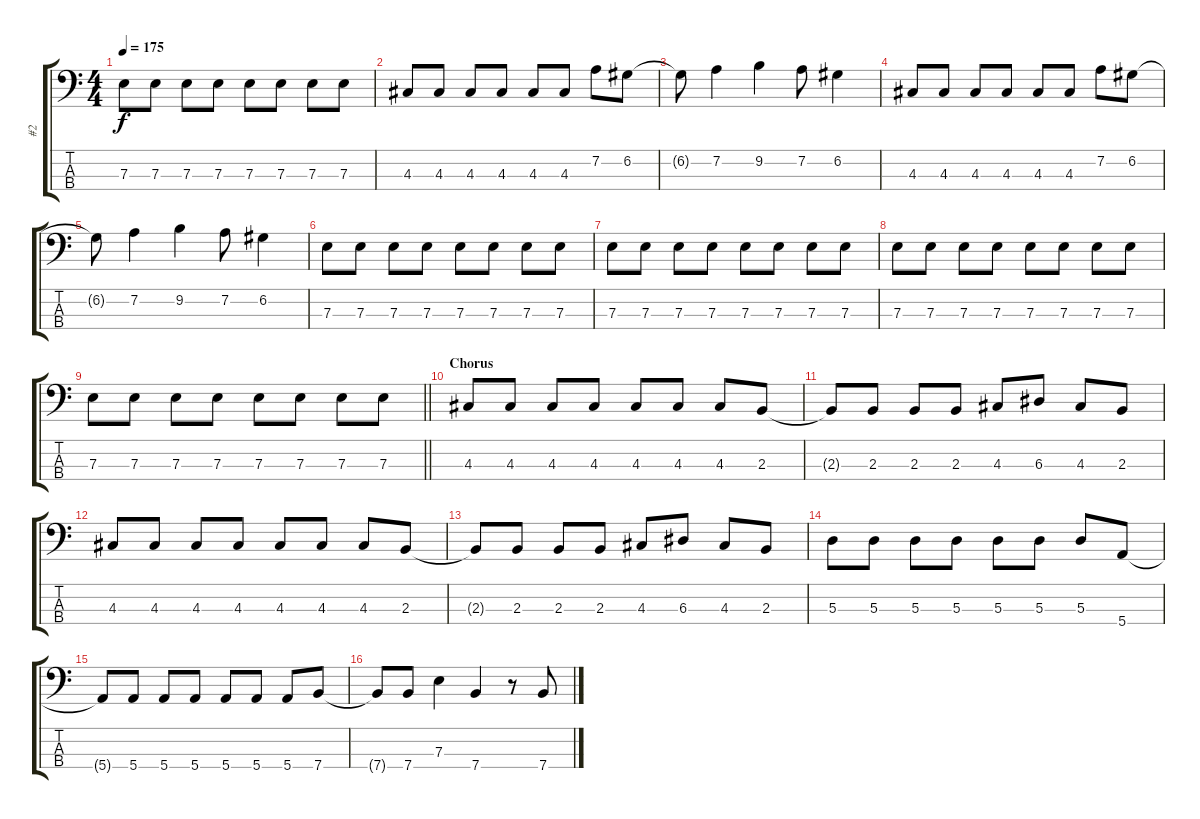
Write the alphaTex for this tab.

\track ("#2" "#2") {instrument electricbasspick}
\staff {score tabs}
\tuning (G2 D2 A1 E1) {hide}
\ts (4 4)
\tempo 175
\clef f4
\ks c
7.3.8{dy f} 7.3.8 7.3.8 7.3.8 7.3.8 7.3.8 7.3.8 7.3.8 |
4.3.8 4.3.8 4.3.8 4.3.8 4.3.8 4.3.8 7.2.8 6.2.8 |
6.2{t}.8 7.2.4 9.2.4 7.2.8 6.2.4 |
4.3.8 4.3.8 4.3.8 4.3.8 4.3.8 4.3.8 7.2.8 6.2.8 |
6.2{t}.8 7.2.4 9.2.4 7.2.8 6.2.4 |
7.3.8 7.3.8 7.3.8 7.3.8 7.3.8 7.3.8 7.3.8 7.3.8 |
7.3.8 7.3.8 7.3.8 7.3.8 7.3.8 7.3.8 7.3.8 7.3.8 |
7.3.8 7.3.8 7.3.8 7.3.8 7.3.8 7.3.8 7.3.8 7.3.8 |
\barLineRight lightlight
7.3.8 7.3.8 7.3.8 7.3.8 7.3.8 7.3.8 7.3.8 7.3.8 |
\section ("" "Chorus")
4.3.8 4.3.8 4.3.8 4.3.8 4.3.8 4.3.8 4.3.8 2.3.8 |
2.3{t}.8 2.3.8 2.3.8 2.3.8 4.3.8 6.3.8 4.3.8 2.3.8 |
4.3.8 4.3.8 4.3.8 4.3.8 4.3.8 4.3.8 4.3.8 2.3.8 |
2.3{t}.8 2.3.8 2.3.8 2.3.8 4.3.8 6.3.8 4.3.8 2.3.8 |
5.3.8 5.3.8 5.3.8 5.3.8 5.3.8 5.3.8 5.3.8 5.4.8 |
5.4{t}.8 5.4.8 5.4.8 5.4.8 5.4.8 5.4.8 5.4.8 7.4.8 |
7.4{t}.8 7.4.8 7.3.4 7.4.4 r.8 7.4.8
